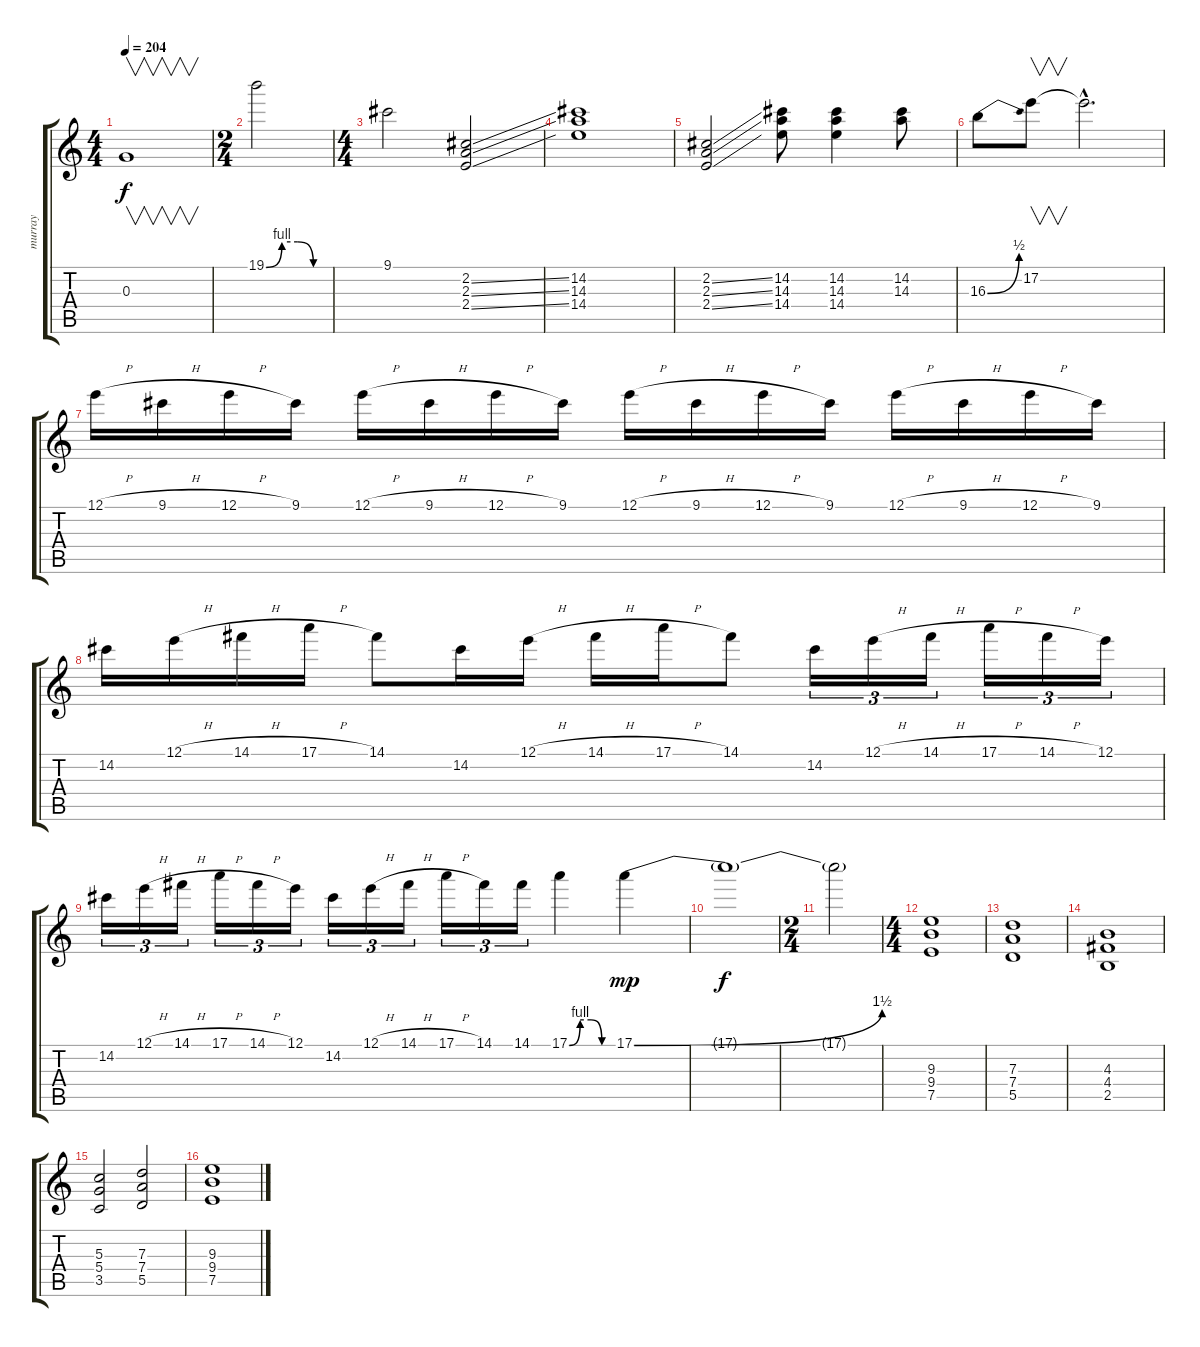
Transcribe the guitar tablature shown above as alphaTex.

\track ("murray" "murray") {instrument distortionguitar}
\staff {score tabs}
\tuning (E4 B3 G3 D3 A2 E2) {hide}
\ts (4 4)
\tempo 204
\clef g2
\ks c
0.3.1{v dy f} |
\ts (2 4)
19.1{be (custom 0 0 15 4 30 4 45 0 60 0)}.2 |
\ts (4 4)
9.1.2 (2.2{ss} 2.3{ss} 2.4{ss}).2 |
(14.2 14.3 14.4).1 |
(2.2{ss} 2.3{ss} 2.4{ss}).2 (14.2 14.3 14.4).8 (14.2 14.3 14.4).4 (14.2 14.3).8 |
16.3{be (bend 0 0 60 2)}.8 17.2.8{v} 17.2{hac t}.2{d} |
12.1{h}.16 9.1{h}.16 12.1{h}.16 9.1.16 12.1{h}.16 9.1{h}.16 12.1{h}.16 9.1.16 12.1{h}.16 9.1{h}.16 12.1{h}.16 9.1.16 12.1{h}.16 9.1{h}.16 12.1{h}.16 9.1.16 |
14.2.16 12.1{h}.16 14.1{h}.16 17.1{h}.16 14.1.8 14.2.16 12.1{h}.16 14.1{h}.16 17.1{h}.16 14.1.8 14.2.16{tu (3 2)} 12.1{h}.16{tu (3 2)} 14.1{h}.16{tu (3 2)} 17.1{h}.16{tu (3 2)} 14.1{h}.16{tu (3 2)} 12.1.16{tu (3 2)} |
14.2.16{tu (3 2)} 12.1{h}.16{tu (3 2)} 14.1{h}.16{tu (3 2)} 17.1{h}.16{tu (3 2)} 14.1{h}.16{tu (3 2)} 12.1.16{tu (3 2)} 14.2.16{tu (3 2)} 12.1{h}.16{tu (3 2)} 14.1{h}.16{tu (3 2)} 17.1{h}.16{tu (3 2)} 14.1.16{tu (3 2)} 14.1.16{tu (3 2)} 17.1{be (custom 0 0 15 4 30 4 45 0 60 0)}.4 17.1{be (bend 0 0 60 6)}.4{dy mp} |
17.1{t}.1{dy f} |
\ts (2 4)
17.1{t}.2 |
\ts (4 4)
(9.3 9.4 7.5).1 |
(7.3 7.4 5.5).1 |
(4.3 4.4 2.5).1 |
(5.3 5.4 3.5).2 (7.3 7.4 5.5).2 |
(9.3 9.4 7.5).1
